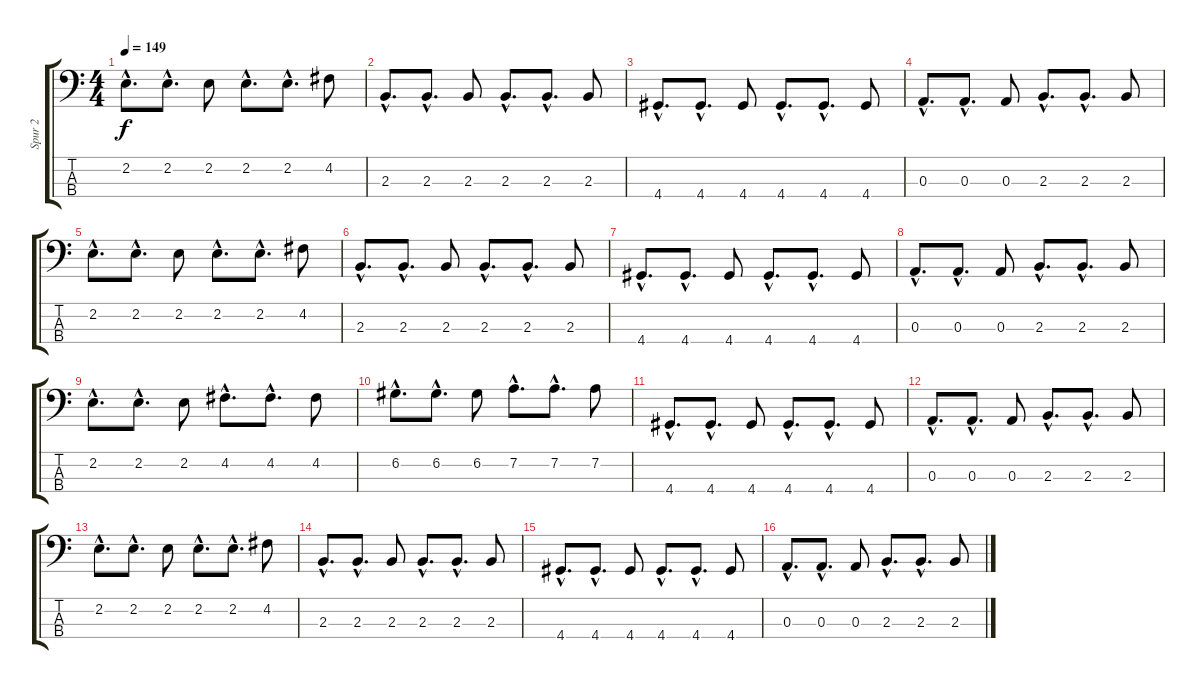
\track ("Spur 2" "Spur 2") {instrument electricbassfinger}
\staff {score tabs}
\tuning (G2 D2 A1 E1) {hide}
\ts (4 4)
\tempo 149
\clef f4
\ks c
2.2{hac}.8{d dy f} 2.2{hac}.8{d} 2.2.8 2.2{hac}.8{d} 2.2{hac}.8{d} 4.2.8 |
2.3{hac}.8{d} 2.3{hac}.8{d} 2.3.8 2.3{hac}.8{d} 2.3{hac}.8{d} 2.3.8 |
4.4{hac}.8{d} 4.4{hac}.8{d} 4.4.8 4.4{hac}.8{d} 4.4{hac}.8{d} 4.4.8 |
0.3{hac}.8{d} 0.3{hac}.8{d} 0.3.8 2.3{hac}.8{d} 2.3{hac}.8{d} 2.3.8 |
2.2{hac}.8{d} 2.2{hac}.8{d} 2.2.8 2.2{hac}.8{d} 2.2{hac}.8{d} 4.2.8 |
2.3{hac}.8{d} 2.3{hac}.8{d} 2.3.8 2.3{hac}.8{d} 2.3{hac}.8{d} 2.3.8 |
4.4{hac}.8{d} 4.4{hac}.8{d} 4.4.8 4.4{hac}.8{d} 4.4{hac}.8{d} 4.4.8 |
0.3{hac}.8{d} 0.3{hac}.8{d} 0.3.8 2.3{hac}.8{d} 2.3{hac}.8{d} 2.3.8 |
2.2{hac}.8{d} 2.2{hac}.8{d} 2.2.8 4.2{hac}.8{d} 4.2{hac}.8{d} 4.2.8 |
6.2{hac}.8{d} 6.2{hac}.8{d} 6.2.8 7.2{hac}.8{d} 7.2{hac}.8{d} 7.2.8 |
4.4{hac}.8{d} 4.4{hac}.8{d} 4.4.8 4.4{hac}.8{d} 4.4{hac}.8{d} 4.4.8 |
0.3{hac}.8{d} 0.3{hac}.8{d} 0.3.8 2.3{hac}.8{d} 2.3{hac}.8{d} 2.3.8 |
2.2{hac}.8{d} 2.2{hac}.8{d} 2.2.8 2.2{hac}.8{d} 2.2{hac}.8{d} 4.2.8 |
2.3{hac}.8{d} 2.3{hac}.8{d} 2.3.8 2.3{hac}.8{d} 2.3{hac}.8{d} 2.3.8 |
4.4{hac}.8{d} 4.4{hac}.8{d} 4.4.8 4.4{hac}.8{d} 4.4{hac}.8{d} 4.4.8 |
0.3{hac}.8{d} 0.3{hac}.8{d} 0.3.8 2.3{hac}.8{d} 2.3{hac}.8{d} 2.3.8
